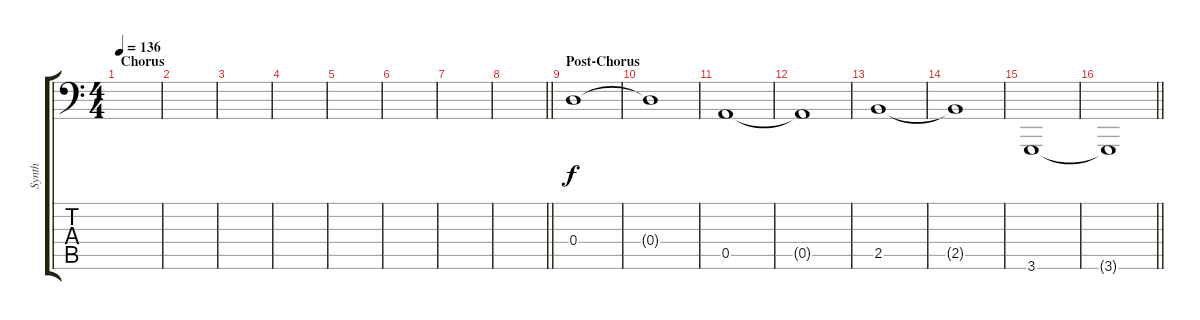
\track ("Synth" "Synth") {instrument stringensemble2}
\staff {score tabs}
\tuning (E4 B3 G3 D3 A2 E1) {hide}
\ts (4 4)
\section ("" "Chorus")
\tempo 136
\clef f4
\ks c
|
|
|
|
|
|
|
\barLineRight lightlight
|
\section ("" "Post-Chorus")
0.4.1{instrument cello} |
0.4{t}.1 |
0.5.1 |
0.5{t}.1 |
2.5.1 |
2.5{t}.1 |
3.6.1 |
\barLineRight lightlight
3.6{t}.1
